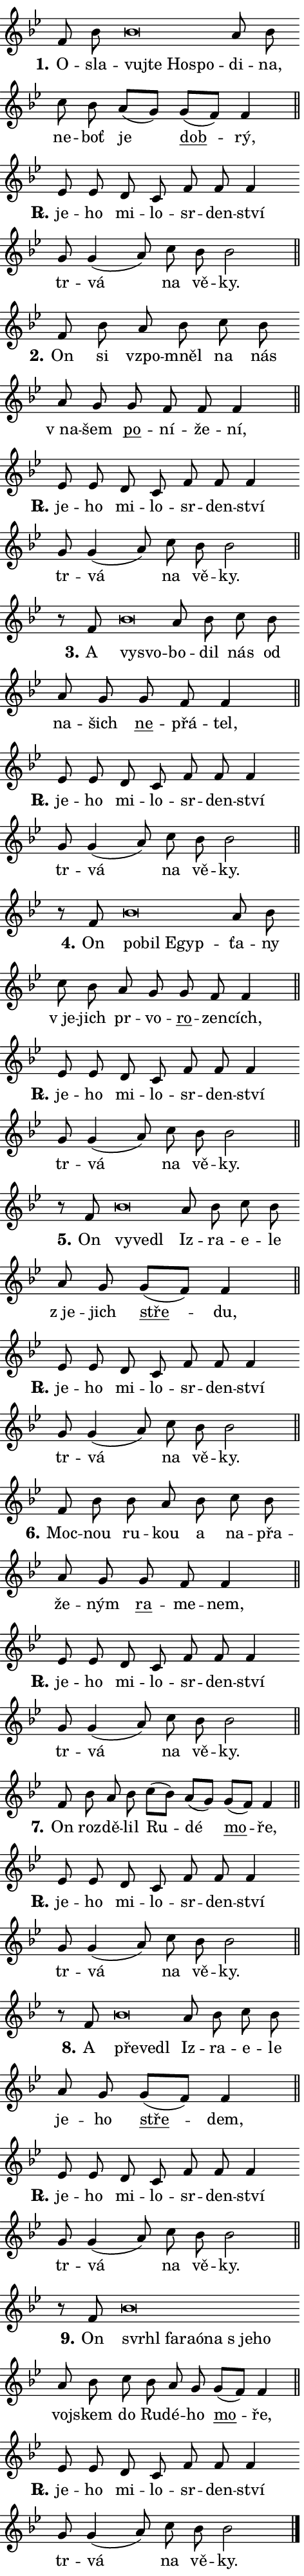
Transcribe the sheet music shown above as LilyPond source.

\version "2.24.0"
\header { tagline = "" }
\paper {
  indent = 0\cm
  top-margin = 0\cm
  right-margin = 0.13\cm % to fit lyric hyphens
  bottom-margin = 0\cm
  left-margin = 0\cm
  paper-width = 8\cm
  page-breaking = #ly:one-page-breaking
  system-system-spacing.basic-distance = #11
  score-system-spacing.basic-distance = #11
  ragged-last = ##f
}


%% Author: Thomas Morley
%% https://lists.gnu.org/archive/html/lilypond-user/2020-05/msg00002.html
#(define (line-position grob)
"Returns position of @var[grob} in current system:
   @code{'start}, if at first time-step
   @code{'end}, if at last time-step
   @code{'middle} otherwise
"
  (let* ((col (ly:item-get-column grob))
         (ln (ly:grob-object col 'left-neighbor))
         (rn (ly:grob-object col 'right-neighbor))
         (col-to-check-left (if (ly:grob? ln) ln col))
         (col-to-check-right (if (ly:grob? rn) rn col))
         (break-dir-left
           (and
             (ly:grob-property col-to-check-left 'non-musical #f)
             (ly:item-break-dir col-to-check-left)))
         (break-dir-right
           (and
             (ly:grob-property col-to-check-right 'non-musical #f)
             (ly:item-break-dir col-to-check-right))))
        (cond ((eqv? 1 break-dir-left) 'start)
              ((eqv? -1 break-dir-right) 'end)
              (else 'middle))))

#(define (tranparent-at-line-position vctor)
  (lambda (grob)
  "Relying on @code{line-position} select the relevant enry from @var{vctor}.
Used to determine transparency,"
    (case (line-position grob)
      ((end) (not (vector-ref vctor 0)))
      ((middle) (not (vector-ref vctor 1)))
      ((start) (not (vector-ref vctor 2))))))

noteHeadBreakVisibility =
#(define-music-function (break-visibility)(vector?)
"Makes @code{NoteHead}s transparent relying on @var{break-visibility}"
#{
  \override NoteHead.transparent =
    #(tranparent-at-line-position break-visibility)
#})

#(define delete-ledgers-for-transparent-note-heads
  (lambda (grob)
    "Reads whether a @code{NoteHead} is transparent.
If so this @code{NoteHead} is removed from @code{'note-heads} from
@var{grob}, which is supposed to be @code{LedgerLineSpanner}.
As a result ledgers are not printed for this @code{NoteHead}"
    (let* ((nhds-array (ly:grob-object grob 'note-heads))
           (nhds-list
             (if (ly:grob-array? nhds-array)
                 (ly:grob-array->list nhds-array)
                 '()))
           ;; Relies on the transparent-property being done before
           ;; Staff.LedgerLineSpanner.after-line-breaking is executed.
           ;; This is fragile ...
           (to-keep
             (remove
               (lambda (nhd)
                 (ly:grob-property nhd 'transparent #f))
               nhds-list)))
      ;; TODO find a better method to iterate over grob-arrays, similiar
      ;; to filter/remove etc for lists
      ;; For now rebuilt from scratch
      (set! (ly:grob-object grob 'note-heads)  '())
      (for-each
        (lambda (nhd)
          (ly:pointer-group-interface::add-grob grob 'note-heads nhd))
        to-keep))))

squashNotes = {
  \override NoteHead.X-extent = #'(-0.2 . 0.2)
  \override NoteHead.Y-extent = #'(-0.75 . 0)
  \override NoteHead.stencil =
    #(lambda (grob)
       (let ((pos (ly:grob-property grob 'staff-position)))
         (begin
           (if (< pos -7) (display "ERROR: Lower brevis then expected\n") (display ""))
           (if (<= pos -6) ly:text-interface::print ly:note-head::print))))
}
unSquashNotes = {
  \revert NoteHead.X-extent
  \revert NoteHead.Y-extent
  \revert NoteHead.stencil
}

hideNotes = \noteHeadBreakVisibility #begin-of-line-visible
unHideNotes = \noteHeadBreakVisibility #all-visible

% work-around for resetting accidentals
% https://lilypond.org/doc/v2.23/Documentation/notation/displaying-rhythms#unmetered-music
cadenzaMeasure = {
  \cadenzaOff
  \partial 1024 s1024
  \cadenzaOn
}

#(define-markup-command (accent layout props text) (markup?)
  "Underline accented syllable"
  (interpret-markup layout props
    #{\markup \override #'(offset . 4.3) \underline { #text }#}))

responsum = \markup \concat {
  "R" \hspace #-1.05 \path #0.1 #'((moveto 0 0.07) (lineto 0.9 0.8)) \hspace #0.05 "."
}

spaceSize = #0.6828661417322834 % exact space size for TeX Gyre Schola

\layout {
  \context {
    \Staff
    \remove "Time_signature_engraver"
    \override LedgerLineSpanner.after-line-breaking = #delete-ledgers-for-transparent-note-heads
  }
  \context {
    \Lyrics {
      \override LyricSpace.minimum-distance = \spaceSize
      \override LyricText.font-name = #"TeX Gyre Schola"
      \override LyricText.font-size = 1
      \override StanzaNumber.font-name = #"TeX Gyre Schola Bold"
      \override StanzaNumber.font-size = 1
    }
  }
  \context {
    \Score 
    \override NoteHead.text =
      #(lambda (grob) 
        (let ((pos (ly:grob-property grob 'staff-position)))
          #{\markup {
            \combine
              \halign #-0.55 \raise #(if (= pos -6) 0 0.5) \override #'(thickness . 2) \draw-line #'(3.2 . 0)
              \musicglyph "noteheads.sM1"
          }#}))
  }
}

% magnetic-lyrics.ily
%
%   written by
%     Jean Abou Samra <jean@abou-samra.fr>
%     Werner Lemberg <wl@gnu.org>
%
%   adapted by
%     Jiri Hon <jiri.hon@gmail.com>
%
% Version 2022-Apr-15

% https://www.mail-archive.com/lilypond-user@gnu.org/msg149350.html

#(define (Left_hyphen_pointer_engraver context)
   "Collect syllable-hyphen-syllable occurrences in lyrics and store
them in properties.  This engraver only looks to the left.  For
example, if the lyrics input is @code{foo -- bar}, it does the
following.

@itemize @bullet
@item
Set the @code{text} property of the @code{LyricHyphen} grob between
@q{foo} and @q{bar} to @code{foo}.

@item
Set the @code{left-hyphen} property of the @code{LyricText} grob with
text @q{foo} to the @code{LyricHyphen} grob between @q{foo} and
@q{bar}.
@end itemize

Use this auxiliary engraver in combination with the
@code{lyric-@/text::@/apply-@/magnetic-@/offset!} hook."
   (let ((hyphen #f)
         (text #f))
     (make-engraver
      (acknowledgers
       ((lyric-syllable-interface engraver grob source-engraver)
        (set! text grob)))
      (end-acknowledgers
       ((lyric-hyphen-interface engraver grob source-engraver)
        ;(when (not (grob::has-interface grob 'lyric-space-interface))
          (set! hyphen grob)));)
      ((stop-translation-timestep engraver)
       (when (and text hyphen)
         (ly:grob-set-object! text 'left-hyphen hyphen))
       (set! text #f)
       (set! hyphen #f)))))

#(define (lyric-text::apply-magnetic-offset! grob)
   "If the space between two syllables is less than the value in
property @code{LyricText@/.details@/.squash-threshold}, move the right
syllable to the left so that it gets concatenated with the left
syllable.

Use this function as a hook for
@code{LyricText@/.after-@/line-@/breaking} if the
@code{Left_@/hyphen_@/pointer_@/engraver} is active."
   (let ((hyphen (ly:grob-object grob 'left-hyphen #f)))
     (when hyphen
       (let ((left-text (ly:spanner-bound hyphen LEFT)))
         (when (grob::has-interface left-text 'lyric-syllable-interface)
           (let* ((common (ly:grob-common-refpoint grob left-text X))
                  (this-x-ext (ly:grob-extent grob common X))
                  (left-x-ext
                   (begin
                     ;; Trigger magnetism for left-text.
                     (ly:grob-property left-text 'after-line-breaking)
                     (ly:grob-extent left-text common X)))
                  ;; `delta` is the gap width between two syllables.
                  (delta (- (interval-start this-x-ext)
                            (interval-end left-x-ext)))
                  (details (ly:grob-property grob 'details))
                  (threshold (assoc-get 'squash-threshold details 0.2)))
             (when (< delta threshold)
               (let* (;; We have to manipulate the input text so that
                      ;; ligatures crossing syllable boundaries are not
                      ;; disabled.  For languages based on the Latin
                      ;; script this is essentially a beautification.
                      ;; However, for non-Western scripts it can be a
                      ;; necessity.
                      (lt (ly:grob-property left-text 'text))
                      (rt (ly:grob-property grob 'text))
                      (is-space (grob::has-interface hyphen 'lyric-space-interface))
                      (space (if is-space " " ""))
                      (extra-delta (if is-space spaceSize 0))
                      ;; Append new syllable.
                      (ltrt-space (if (and (string? lt) (string? rt))
                                (string-append lt space rt)
                                (make-concat-markup (list lt space rt))))
                      ;; Right-align `ltrt` to the right side.
                      (ltrt-space-markup (grob-interpret-markup
                               grob
                               (make-translate-markup
                                (cons (interval-length this-x-ext) 0)
                                (make-right-align-markup ltrt-space)))))
                 (begin
                   ;; Don't print `left-text`.
                   (ly:grob-set-property! left-text 'stencil #f)
                   ;; Set text and stencil (which holds all collected
                   ;; syllables so far) and shift it to the left.
                   (ly:grob-set-property! grob 'text ltrt-space)
                   (ly:grob-set-property! grob 'stencil ltrt-space-markup)
                   (ly:grob-translate-axis! grob (- (- delta extra-delta)) X))))))))))


#(define (lyric-hyphen::displace-bounds-first grob)
   ;; Make very sure this callback isn't triggered too early.
   (let ((left (ly:spanner-bound grob LEFT))
         (right (ly:spanner-bound grob RIGHT)))
     (ly:grob-property left 'after-line-breaking)
     (ly:grob-property right 'after-line-breaking)
     (ly:lyric-hyphen::print grob)))

squashThreshold = #0.4

\layout {
  \context {
    \Lyrics
    \consists #Left_hyphen_pointer_engraver
    \override LyricText.after-line-breaking =
      #lyric-text::apply-magnetic-offset!
    \override LyricHyphen.stencil = #lyric-hyphen::displace-bounds-first
    \override LyricText.details.squash-threshold = \squashThreshold
    \override LyricHyphen.minimum-distance = 0
    \override LyricHyphen.minimum-length = \squashThreshold
  }
}

squashText = \override LyricText.details.squash-threshold = 9999
unSquashText = \override LyricText.details.squash-threshold = \squashThreshold

leftText = \override LyricText.self-alignment-X = #LEFT
unLeftText = \revert LyricText.self-alignment-X

starOffset = #(lambda (grob) 
                (let ((x_offset (ly:self-alignment-interface::aligned-on-x-parent grob)))
                  (if (= x_offset 0) 0 (+ x_offset 1.2))))

star = #(define-music-function (syllable)(string?)
"Append star separator at the end of a syllable"
#{
  \once \override LyricText.X-offset = #starOffset
  \lyricmode { \markup {
    #syllable
    \override #'((font-name . "TeX Gyre Schola Bold")) \hspace #0.2 \lower #0.65 \larger "*"
  } }
#})

starAccent = #(define-music-function (syllable)(string?)
"Append star separator at the end of a syllable and make accent"
#{
  \once \override LyricText.X-offset = #starOffset
  \lyricmode { \markup {
    \accent #syllable
    \override #'((font-name . "TeX Gyre Schola Bold")) \hspace #0.2 \lower #0.65 \larger "*"
  } }
#})

breath = #(define-music-function (syllable)(string?)
"Append breathing indicator at the end of a syllable"
#{
  \lyricmode { \markup { #syllable "+" } }
#})

optionalBreath = #(define-music-function (syllable)(string?)
"Append optional breathing indicator at the end of a syllable"
#{
  \lyricmode { \markup { #syllable "(+)" } }
#})


\score {
    <<
        \new Voice = "melody" { \cadenzaOn \key bes \major \relative { f'8 bes \bar "" \squashNotes bes\breve*1/16 \hideNotes \breve*1/16 \bar "" \breve*1/16 \breve*1/16 \bar "" \unHideNotes \unSquashNotes a8 bes \bar "" c bes \bar "" a[( g)] \bar "" g[( f)] f4 \cadenzaMeasure \bar "||" \break } }
        \new Lyrics \lyricsto "melody" { \lyricmode { \set stanza = "1."
O -- sla -- \leftText vuj -- \squashText te Ho -- spo -- \unLeftText \unSquashText di -- na, ne -- boť je \markup \accent dob -- rý, } }
    >>
    \layout {}
}

\score {
    <<
        \new Voice = "melody" { \cadenzaOn \key bes \major \relative { es'8 es d c \bar "" f f f4 \bar "" g8 g4( a8)] \bar "" c bes bes2 \cadenzaMeasure \bar "||" \break } }
        \new Lyrics \lyricsto "melody" { \lyricmode { \set stanza = \responsum
je -- ho mi -- lo -- sr -- den -- ství tr -- vá na vě -- ky. } }
    >>
    \layout {}
}

\score {
    <<
        \new Voice = "melody" { \cadenzaOn \key bes \major \relative { f'8 bes8 a8 bes \bar "" c bes \bar "" a g \bar "" g f f f4 \cadenzaMeasure \bar "||" \break } }
        \new Lyrics \lyricsto "melody" { \lyricmode { \set stanza = "2."
On si vzpo -- mněl na nás "v na" -- šem \markup \accent po -- ní -- že -- ní, } }
    >>
    \layout {}
}

\score {
    <<
        \new Voice = "melody" { \cadenzaOn \key bes \major \relative { es'8 es d c \bar "" f f f4 \bar "" g8 g4( a8)] \bar "" c bes bes2 \cadenzaMeasure \bar "||" \break } }
        \new Lyrics \lyricsto "melody" { \lyricmode { \set stanza = \responsum
je -- ho mi -- lo -- sr -- den -- ství tr -- vá na vě -- ky. } }
    >>
    \layout {}
}

\score {
    <<
        \new Voice = "melody" { \cadenzaOn \key bes \major \relative { r8 f' \squashNotes bes\breve*1/16 \hideNotes \breve*1/16 \bar "" \unHideNotes \unSquashNotes a8 bes \bar "" c bes \bar "" a g \bar "" g f f4 \cadenzaMeasure \bar "||" \break } }
        \new Lyrics \lyricsto "melody" { \lyricmode { \set stanza = "3."
A \leftText vy -- \squashText svo -- \unLeftText \unSquashText bo -- dil nás od na -- šich \markup \accent ne -- přá -- tel, } }
    >>
    \layout {}
}

\score {
    <<
        \new Voice = "melody" { \cadenzaOn \key bes \major \relative { es'8 es d c \bar "" f f f4 \bar "" g8 g4( a8)] \bar "" c bes bes2 \cadenzaMeasure \bar "||" \break } }
        \new Lyrics \lyricsto "melody" { \lyricmode { \set stanza = \responsum
je -- ho mi -- lo -- sr -- den -- ství tr -- vá na vě -- ky. } }
    >>
    \layout {}
}

\score {
    <<
        \new Voice = "melody" { \cadenzaOn \key bes \major \relative { r8 f' \squashNotes bes\breve*1/16 \hideNotes \breve*1/16 \bar "" \breve*1/16 \breve*1/16 \bar "" \unHideNotes \unSquashNotes a8 bes \bar "" c bes \bar "" a g \bar "" g f f4 \cadenzaMeasure \bar "||" \break } }
        \new Lyrics \lyricsto "melody" { \lyricmode { \set stanza = "4."
On \leftText po -- \squashText bil E -- gyp -- \unLeftText \unSquashText ťa -- ny "v je" -- jich pr -- vo -- \markup \accent ro -- zen -- cích, } }
    >>
    \layout {}
}

\score {
    <<
        \new Voice = "melody" { \cadenzaOn \key bes \major \relative { es'8 es d c \bar "" f f f4 \bar "" g8 g4( a8)] \bar "" c bes bes2 \cadenzaMeasure \bar "||" \break } }
        \new Lyrics \lyricsto "melody" { \lyricmode { \set stanza = \responsum
je -- ho mi -- lo -- sr -- den -- ství tr -- vá na vě -- ky. } }
    >>
    \layout {}
}

\score {
    <<
        \new Voice = "melody" { \cadenzaOn \key bes \major \relative { r8 f' \squashNotes bes\breve*1/16 \hideNotes \breve*1/16 \breve*1/16 \bar "" \unHideNotes \unSquashNotes a8 bes \bar "" c bes \bar "" a g \bar "" g[( f)] f4 \cadenzaMeasure \bar "||" \break } }
        \new Lyrics \lyricsto "melody" { \lyricmode { \set stanza = "5."
On \leftText vy -- \squashText ve -- dl \unLeftText \unSquashText Iz -- ra -- e -- le "z je" -- jich \markup \accent stře -- du, } }
    >>
    \layout {}
}

\score {
    <<
        \new Voice = "melody" { \cadenzaOn \key bes \major \relative { es'8 es d c \bar "" f f f4 \bar "" g8 g4( a8)] \bar "" c bes bes2 \cadenzaMeasure \bar "||" \break } }
        \new Lyrics \lyricsto "melody" { \lyricmode { \set stanza = \responsum
je -- ho mi -- lo -- sr -- den -- ství tr -- vá na vě -- ky. } }
    >>
    \layout {}
}

\score {
    <<
        \new Voice = "melody" { \cadenzaOn \key bes \major \relative { f'8 bes \bar "" bes a8 bes \bar "" c bes \bar "" a g \bar "" g f f4 \cadenzaMeasure \bar "||" \break } }
        \new Lyrics \lyricsto "melody" { \lyricmode { \set stanza = "6."
Moc -- nou ru -- kou a na -- přa -- že -- ným \markup \accent ra -- me -- nem, } }
    >>
    \layout {}
}

\score {
    <<
        \new Voice = "melody" { \cadenzaOn \key bes \major \relative { es'8 es d c \bar "" f f f4 \bar "" g8 g4( a8)] \bar "" c bes bes2 \cadenzaMeasure \bar "||" \break } }
        \new Lyrics \lyricsto "melody" { \lyricmode { \set stanza = \responsum
je -- ho mi -- lo -- sr -- den -- ství tr -- vá na vě -- ky. } }
    >>
    \layout {}
}

\score {
    <<
        \new Voice = "melody" { \cadenzaOn \key bes \major \relative { f'8 bes a8 bes \bar "" c[( bes)] \bar "" a[( g)] \bar "" g[( f)] f4 \cadenzaMeasure \bar "||" \break } }
        \new Lyrics \lyricsto "melody" { \lyricmode { \set stanza = "7."
On roz -- dě -- lil Ru -- dé \markup \accent mo -- ře, } }
    >>
    \layout {}
}

\score {
    <<
        \new Voice = "melody" { \cadenzaOn \key bes \major \relative { es'8 es d c \bar "" f f f4 \bar "" g8 g4( a8)] \bar "" c bes bes2 \cadenzaMeasure \bar "||" \break } }
        \new Lyrics \lyricsto "melody" { \lyricmode { \set stanza = \responsum
je -- ho mi -- lo -- sr -- den -- ství tr -- vá na vě -- ky. } }
    >>
    \layout {}
}

\score {
    <<
        \new Voice = "melody" { \cadenzaOn \key bes \major \relative { r8 f'8 \squashNotes bes\breve*1/16 \hideNotes \breve*1/16 \breve*1/16 \bar "" \unHideNotes \unSquashNotes a8 bes \bar "" c bes \bar "" a g \bar "" g[( f)] f4 \cadenzaMeasure \bar "||" \break } }
        \new Lyrics \lyricsto "melody" { \lyricmode { \set stanza = "8."
A \leftText pře -- \squashText ve -- dl \unLeftText \unSquashText Iz -- ra -- e -- le je -- ho \markup \accent stře -- dem, } }
    >>
    \layout {}
}

\score {
    <<
        \new Voice = "melody" { \cadenzaOn \key bes \major \relative { es'8 es d c \bar "" f f f4 \bar "" g8 g4( a8)] \bar "" c bes bes2 \cadenzaMeasure \bar "||" \break } }
        \new Lyrics \lyricsto "melody" { \lyricmode { \set stanza = \responsum
je -- ho mi -- lo -- sr -- den -- ství tr -- vá na vě -- ky. } }
    >>
    \layout {}
}

\score {
    <<
        \new Voice = "melody" { \cadenzaOn \key bes \major \relative { r8 f' \squashNotes bes\breve*1/16 \hideNotes \breve*1/16 \bar "" \breve*1/16 \bar "" \breve*1/16 \bar "" \breve*1/16 \bar "" \breve*1/16 \breve*1/16 \bar "" \unHideNotes \unSquashNotes a8 bes \bar "" c bes \bar "" a g \bar "" g[( f)] f4 \cadenzaMeasure \bar "||" \break } }
        \new Lyrics \lyricsto "melody" { \lyricmode { \set stanza = "9."
On \leftText svr -- \squashText hl fa -- raó -- na "s je" -- ho \unLeftText \unSquashText voj -- skem do Ru -- dé -- ho \markup \accent mo -- ře, } }
    >>
    \layout {}
}

\score {
    <<
        \new Voice = "melody" { \cadenzaOn \key bes \major \relative { es'8 es d c \bar "" f f f4 \bar "" g8 g4( a8)] \bar "" c bes bes2 \cadenzaMeasure \bar "||" \break } \bar "|." }
        \new Lyrics \lyricsto "melody" { \lyricmode { \set stanza = \responsum
je -- ho mi -- lo -- sr -- den -- ství tr -- vá na vě -- ky. } }
    >>
    \layout {}
}
